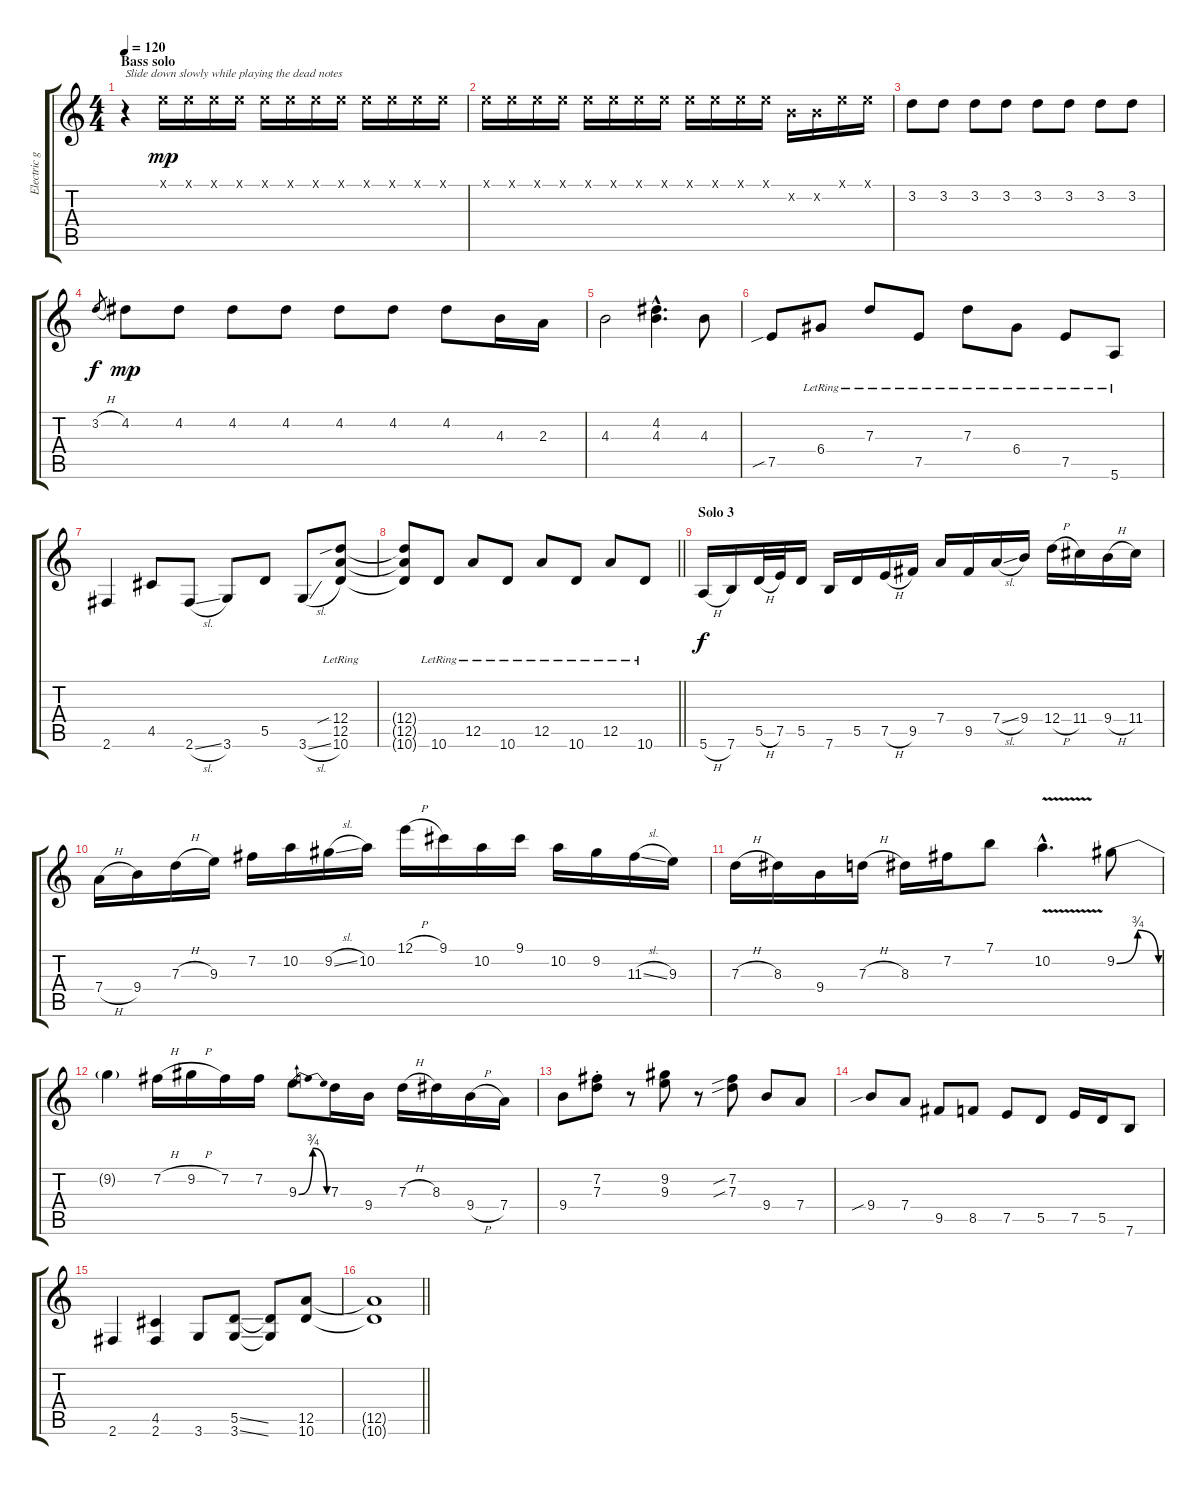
\track ("Electric guitar" "Electric g") {instrument electricguitarclean}
\staff {score tabs}
\tuning (E4 B3 G3 D3 A2 E2) {hide}
\ts (4 4)
\section ("" "Bass solo")
\tempo 120
\clef g2
\ks c
r.4{txt "Slide down slowly while playing the dead notes" dy mp} 0.1{x}.16 0.1{x}.16 0.1{x}.16 0.1{x}.16 0.1{x}.16 0.1{x}.16 0.1{x}.16 0.1{x}.16 0.1{x}.16 0.1{x}.16 0.1{x}.16 0.1{x}.16 |
0.1{x}.16 0.1{x}.16 0.1{x}.16 0.1{x}.16 0.1{x}.16 0.1{x}.16 0.1{x}.16 0.1{x}.16 0.1{x}.16 0.1{x}.16 0.1{x}.16 0.1{x}.16 0.2{x}.16 0.2{x}.16 0.1{x}.16 0.1{x}.16 |
3.2.8 3.2.8 3.2.8 3.2.8 3.2.8 3.2.8 3.2.8 3.2.8 |
3.2{h}.8{gr dy f} 4.2.8{dy mp} 4.2.8 4.2.8 4.2.8 4.2.8 4.2.8 4.2.8 4.3.16 2.3.16 |
4.3.2 (4.2{hac} 4.3{hac}).4{d} 4.3.8 |
7.5{sib}.8 6.4{lr}.8 7.3{lr}.8 7.5{lr}.8 7.3{lr}.8 6.4{lr}.8 7.5{lr}.8 5.6{lr}.8 |
2.6.4 4.5.8 2.6{sl}.8 3.6.8 5.5.8 3.6{sl}.8 (12.4{sib lr} 12.5 10.6).8 |
\barLineRight lightlight
(12.4{t} 12.5{t} 10.6{t}).8 10.6{lr}.8 12.5{lr}.8 10.6{lr}.8 12.5{lr}.8 10.6{lr}.8 12.5{lr}.8 10.6{lr}.8 |
\section ("" "Solo 3")
5.6{h}.16{dy f} 7.6.16 5.5{h}.32 7.5.32 5.5.16 7.6.16 5.5.16 7.5{h}.16 9.5.16 7.4.16 9.5.16 7.4{sl}.16 9.4.16 12.4{h}.16 11.4.16 9.4{h}.16 11.4.16 |
7.4{h}.16 9.4.16 7.3{h}.16 9.3.16 7.2.16 10.2.16 9.2{sl}.16 10.2.16 12.1{h}.16 9.1.16 10.2.16 9.1.16 10.2.16 9.2.16 11.3{sl}.16 9.3.16 |
7.3{h}.16 8.3.16 9.4.16 7.3{h}.16 8.3.16 7.2.16 7.1.8 10.2{v hac}.4{d} 9.2{be (bendrelease 0 0 14 3 14 3 60 0)}.8 |
9.2{t}.4 7.2{h}.16 9.2{h}.16 7.2.16 7.2.16 9.3{be (bendrelease 0 0 30 3 30 3 60 0)}.8 7.3.16 9.4.16 7.3{h}.16 8.3.16 9.4{h}.16 7.4.16 |
9.4.8 (7.2{st} 7.3{st}).8 r.8 (9.2 9.3).8 r.8 (7.2{sib} 7.3{sib}).8 9.4.8 7.4.8 |
9.4{sib}.8 7.4.8 9.5.8 8.5.8 7.5.8 5.5.8 7.5.16 5.5.16 7.6.8 |
2.6.4 (4.5 2.6).4 3.6.8 (5.5{ss} 3.6{ss}).8 (5.5{t} 3.6{t}).8 (12.5 10.6).8 |
\barLineRight lightlight
(12.5{t} 10.6{t}).1
